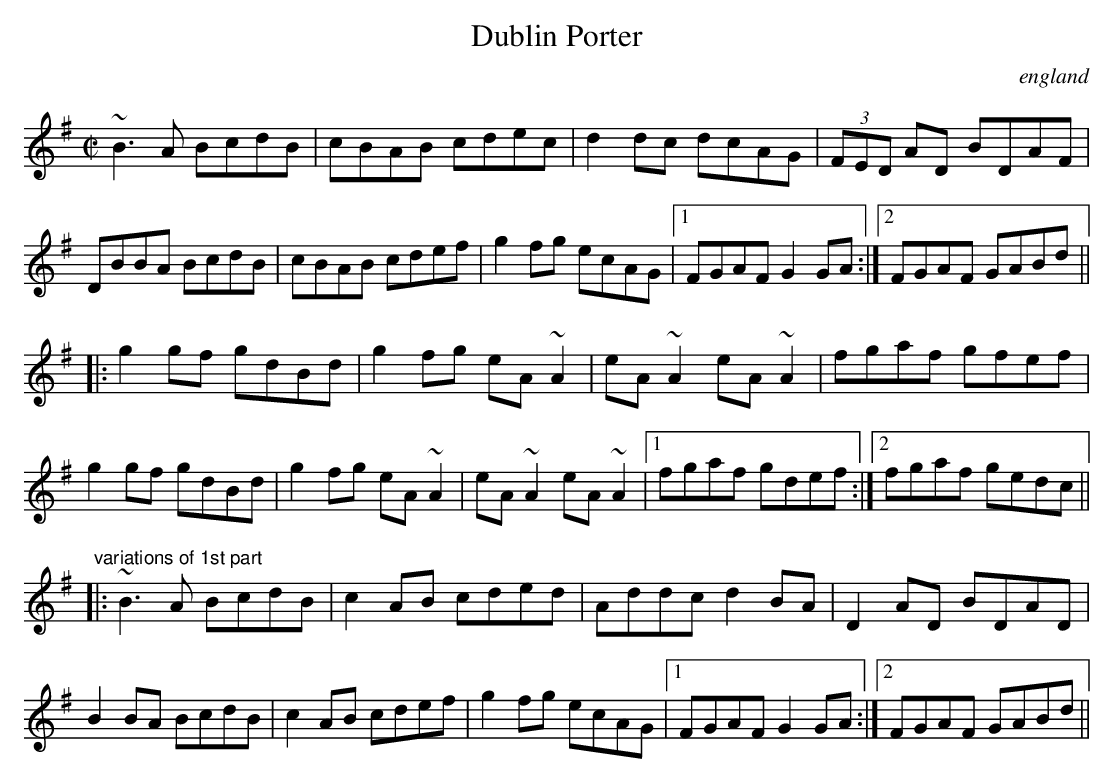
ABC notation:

X:1
T:Dublin Porter
O:england
M:C|
K:G
~B3A BcdB|cBAB cdec|d2dc dcAG|(3FED AD BDAF|
DBBA BcdB|cBAB cdef|g2fg ecAG|1 FGAF G2GA:|2 FGAF GABd||
|:g2gf gdBd|g2fg eA~A2|eA~A2 eA~A2|fgaf gfef|
g2gf gdBd|g2fg eA~A2|eA~A2 eA~A2|1 fgaf gdef:|2 fgaf gedc||
"variations of 1st part"
|:~B3A BcdB|c2AB cded|Addc d2BA|D2AD BDAD|
B2BA BcdB|c2AB cdef|g2fg ecAG|1 FGAF G2GA:|2 FGAF GABd||
